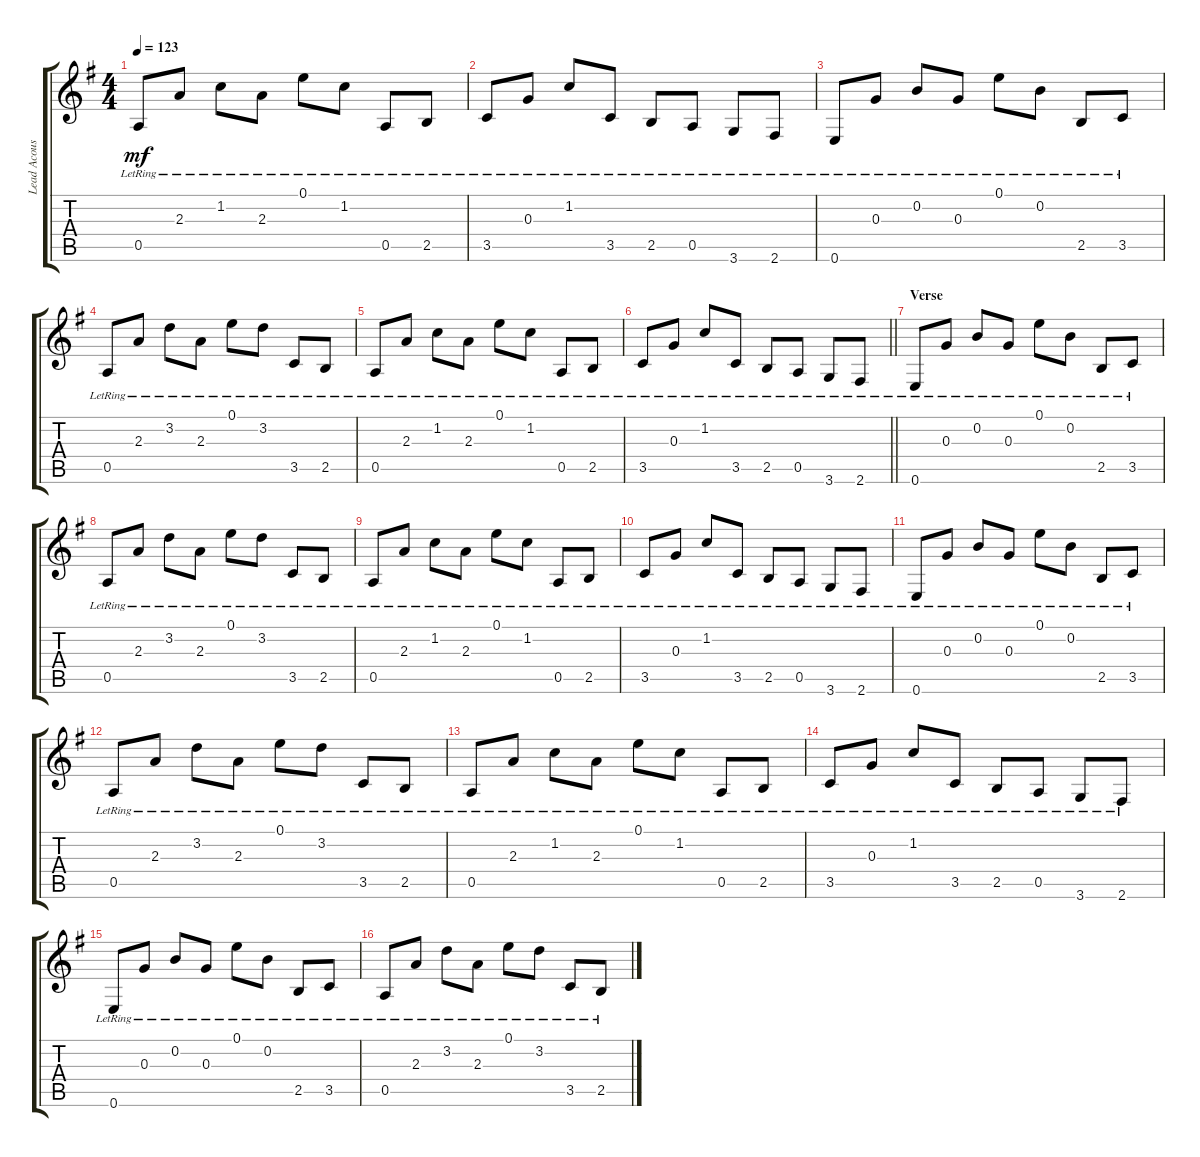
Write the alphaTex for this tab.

\track ("Lead Acoustic" "Lead Acous") {instrument acousticguitarsteel}
\staff {score tabs}
\tuning (E4 B3 G3 D3 A2 E2) {hide}
\ts (4 4)
\tempo 123
\clef g2
\ks g
0.5{lr}.8{dy mf} 2.3{lr}.8 1.2{lr}.8 2.3{lr}.8 0.1{lr}.8 1.2{lr}.8 0.5{lr}.8 2.5{lr}.8 |
3.5{lr}.8 0.3{lr}.8 1.2{lr}.8 3.5{lr}.8 2.5{lr}.8 0.5{lr}.8 3.6{lr}.8 2.6{lr}.8 |
0.6{lr}.8 0.3{lr}.8 0.2{lr}.8 0.3{lr}.8 0.1{lr}.8 0.2{lr}.8 2.5{lr}.8 3.5{lr}.8 |
0.5{lr}.8 2.3{lr}.8 3.2{lr}.8 2.3{lr}.8 0.1{lr}.8 3.2{lr}.8 3.5{lr}.8 2.5{lr}.8 |
0.5{lr}.8 2.3{lr}.8 1.2{lr}.8 2.3{lr}.8 0.1{lr}.8 1.2{lr}.8 0.5{lr}.8 2.5{lr}.8 |
\barLineRight lightlight
3.5{lr}.8 0.3{lr}.8 1.2{lr}.8 3.5{lr}.8 2.5{lr}.8 0.5{lr}.8 3.6{lr}.8 2.6{lr}.8 |
\section ("" "Verse")
0.6{lr}.8 0.3{lr}.8 0.2{lr}.8 0.3{lr}.8 0.1{lr}.8 0.2{lr}.8 2.5{lr}.8 3.5{lr}.8 |
0.5{lr}.8 2.3{lr}.8 3.2{lr}.8 2.3{lr}.8 0.1{lr}.8 3.2{lr}.8 3.5{lr}.8 2.5{lr}.8 |
0.5{lr}.8 2.3{lr}.8 1.2{lr}.8 2.3{lr}.8 0.1{lr}.8 1.2{lr}.8 0.5{lr}.8 2.5{lr}.8 |
3.5{lr}.8 0.3{lr}.8 1.2{lr}.8 3.5{lr}.8 2.5{lr}.8 0.5{lr}.8 3.6{lr}.8 2.6{lr}.8 |
0.6{lr}.8 0.3{lr}.8 0.2{lr}.8 0.3{lr}.8 0.1{lr}.8 0.2{lr}.8 2.5{lr}.8 3.5{lr}.8 |
0.5{lr}.8 2.3{lr}.8 3.2{lr}.8 2.3{lr}.8 0.1{lr}.8 3.2{lr}.8 3.5{lr}.8 2.5{lr}.8 |
0.5{lr}.8 2.3{lr}.8 1.2{lr}.8 2.3{lr}.8 0.1{lr}.8 1.2{lr}.8 0.5{lr}.8 2.5{lr}.8 |
3.5{lr}.8 0.3{lr}.8 1.2{lr}.8 3.5{lr}.8 2.5{lr}.8 0.5{lr}.8 3.6{lr}.8 2.6{lr}.8 |
0.6{lr}.8 0.3{lr}.8 0.2{lr}.8 0.3{lr}.8 0.1{lr}.8 0.2{lr}.8 2.5{lr}.8 3.5{lr}.8 |
0.5{lr}.8 2.3{lr}.8 3.2{lr}.8 2.3{lr}.8 0.1{lr}.8 3.2{lr}.8 3.5{lr}.8 2.5{lr}.8
